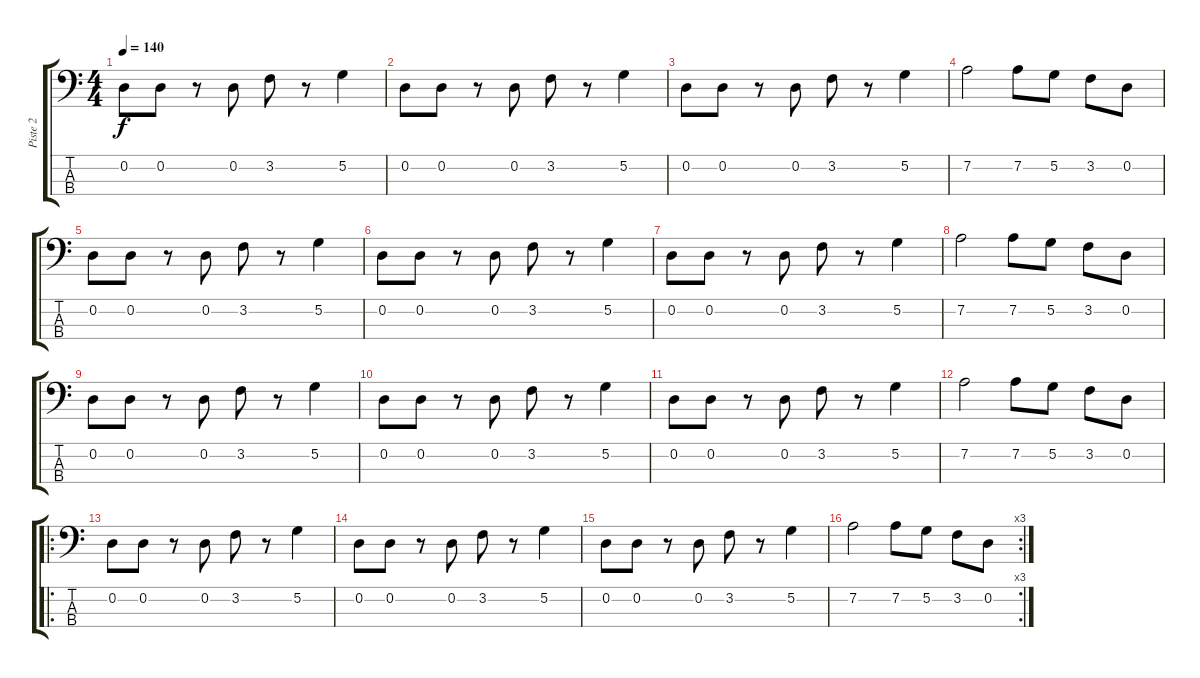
\track ("Piste 2" "Piste 2") {instrument electricbassfinger}
\staff {score tabs}
\tuning (G2 D2 A1 E1) {hide}
\ts (4 4)
\tempo 140
\clef f4
\ks c
0.2.8{dy f instrument electricbassfinger} 0.2.8 r.8 0.2.8 3.2.8 r.8 5.2.4 |
0.2.8 0.2.8 r.8 0.2.8 3.2.8 r.8 5.2.4 |
0.2.8 0.2.8 r.8 0.2.8 3.2.8 r.8 5.2.4 |
7.2.2 7.2.8 5.2.8 3.2.8 0.2.8 |
0.2.8 0.2.8 r.8 0.2.8 3.2.8 r.8 5.2.4 |
0.2.8 0.2.8 r.8 0.2.8 3.2.8 r.8 5.2.4 |
0.2.8 0.2.8 r.8 0.2.8 3.2.8 r.8 5.2.4 |
7.2.2 7.2.8 5.2.8 3.2.8 0.2.8 |
0.2.8 0.2.8 r.8 0.2.8 3.2.8 r.8 5.2.4 |
0.2.8 0.2.8 r.8 0.2.8 3.2.8 r.8 5.2.4 |
0.2.8 0.2.8 r.8 0.2.8 3.2.8 r.8 5.2.4 |
7.2.2 7.2.8 5.2.8 3.2.8 0.2.8 |
\ro
0.2.8 0.2.8 r.8 0.2.8 3.2.8 r.8 5.2.4 |
0.2.8 0.2.8 r.8 0.2.8 3.2.8 r.8 5.2.4 |
0.2.8 0.2.8 r.8 0.2.8 3.2.8 r.8 5.2.4 |
\rc 3
7.2.2 7.2.8 5.2.8 3.2.8 0.2.8
